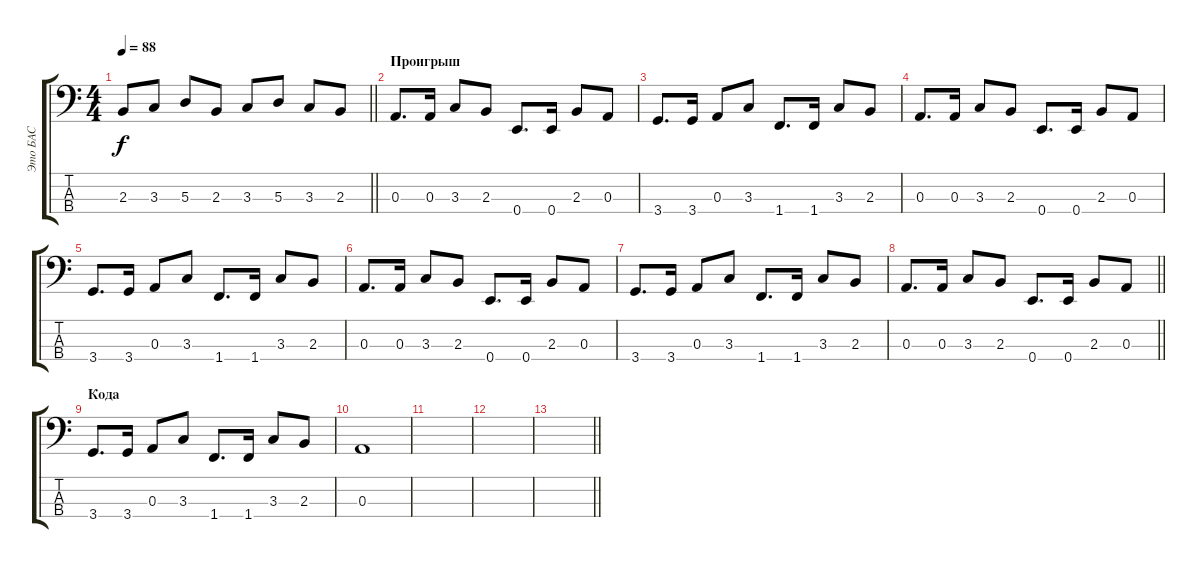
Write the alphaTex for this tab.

\track ("Это БАС" "Это БАС") {instrument electricbasspick}
\staff {score tabs}
\tuning (G2 D2 A1 E1) {hide}
\ts (4 4)
\tempo 88
\clef f4
\barLineRight lightlight
\ks c
2.3.8{dy f} 3.3.8 5.3.8 2.3.8 3.3.8 5.3.8 3.3.8 2.3.8 |
\section ("" "Проигрыш")
0.3.8{d} 0.3.16 3.3.8 2.3.8 0.4.8{d} 0.4.16 2.3.8 0.3.8 |
3.4.8{d} 3.4.16 0.3.8 3.3.8 1.4.8{d} 1.4.16 3.3.8 2.3.8 |
0.3.8{d} 0.3.16 3.3.8 2.3.8 0.4.8{d} 0.4.16 2.3.8 0.3.8 |
3.4.8{d} 3.4.16 0.3.8 3.3.8 1.4.8{d} 1.4.16 3.3.8 2.3.8 |
0.3.8{d} 0.3.16 3.3.8 2.3.8 0.4.8{d} 0.4.16 2.3.8 0.3.8 |
3.4.8{d} 3.4.16 0.3.8 3.3.8 1.4.8{d} 1.4.16 3.3.8 2.3.8 |
\barLineRight lightlight
0.3.8{d} 0.3.16 3.3.8 2.3.8 0.4.8{d} 0.4.16 2.3.8 0.3.8 |
\section ("" "Кода")
3.4.8{d} 3.4.16 0.3.8 3.3.8 1.4.8{d} 1.4.16 3.3.8 2.3.8 |
0.3.1 |
|
|
\barLineRight lightlight
